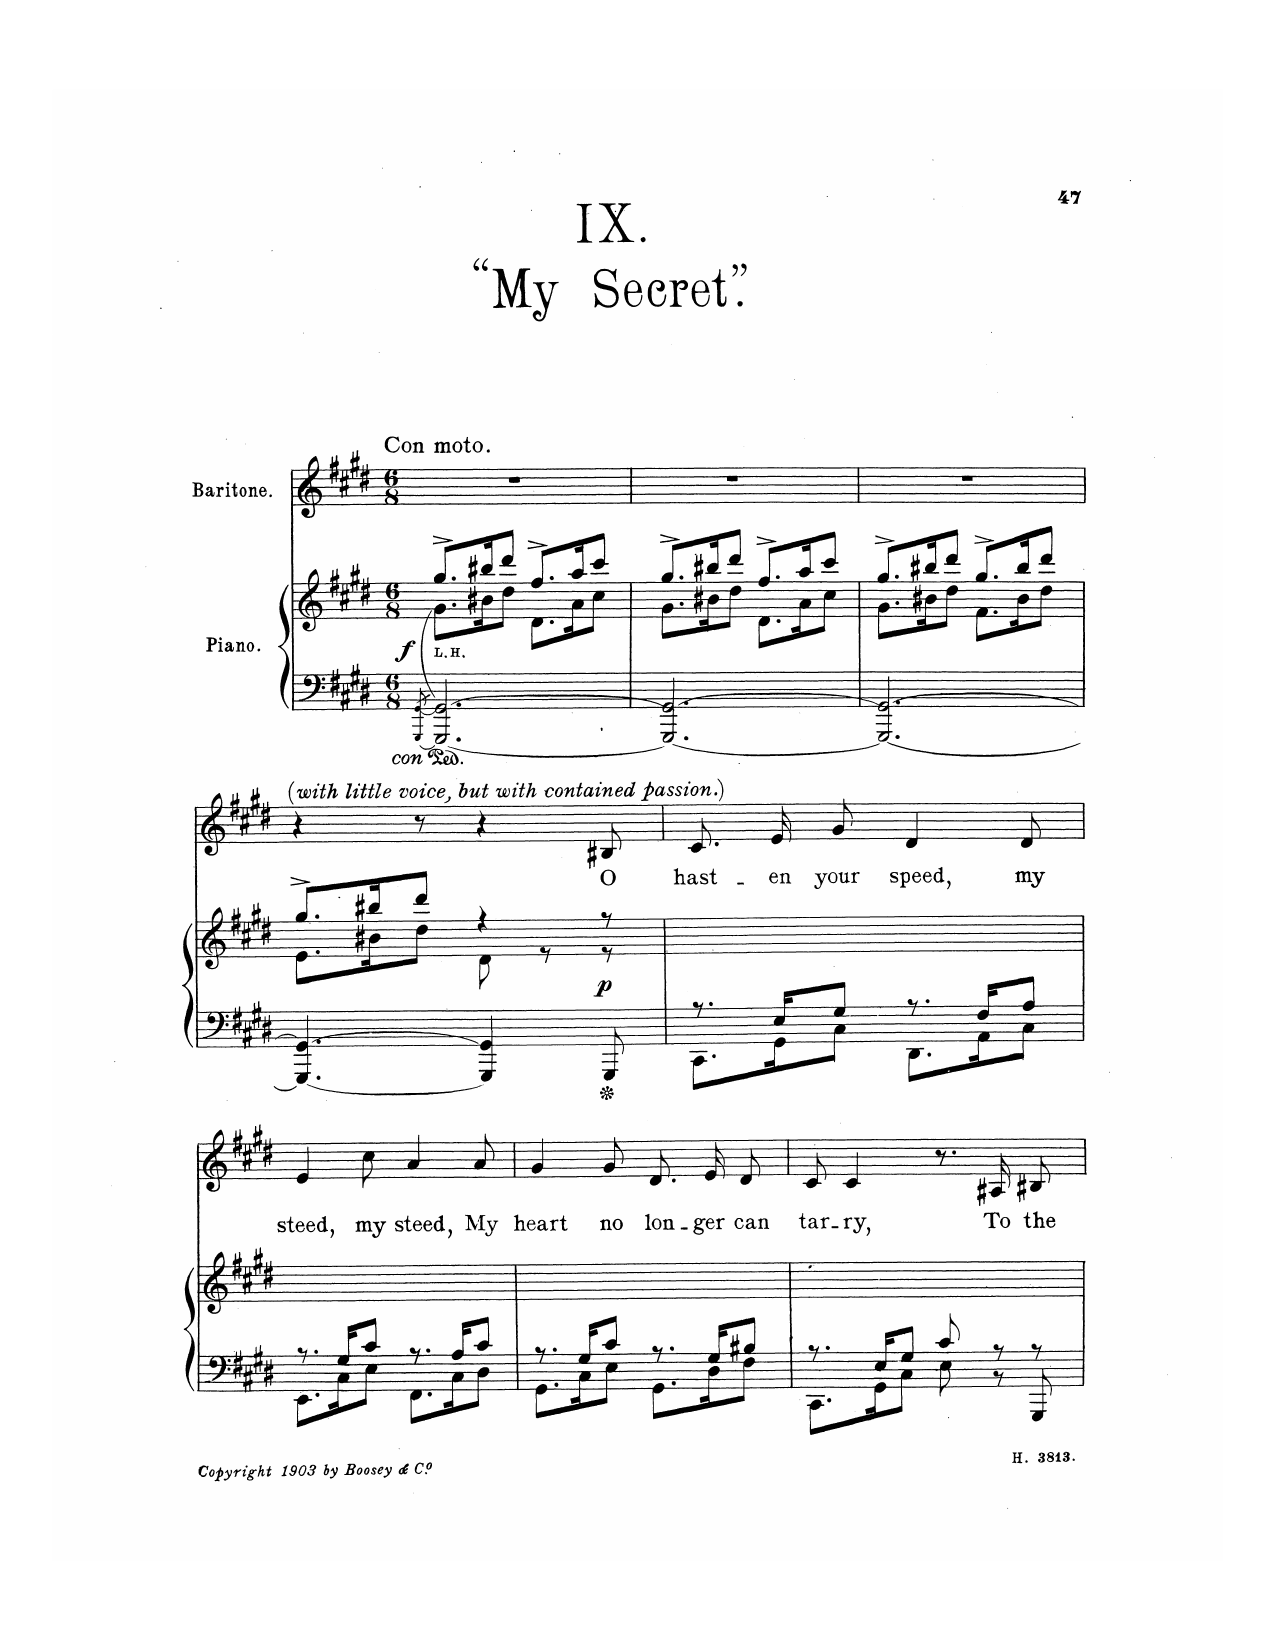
**kern	**kern	**dynam	**kern	**text
*part2	*part2	*part2	*part1	*part1
*staff3	*staff2	*staff2/3	*staff1	*staff1
*I"Piano	*	*	*I"Baritone	*
*I'Pno	*	*	*	*
*clefF4	*clefG2	*	*clefGv2	*
*k[f#c#g#d#]	*k[f#c#g#d#]	*	*k[f#c#g#d#]	*
*M6/8	*M6/8	*	*M6/8	*
=1	=1	=1	=1	=1
[<8qGGG#/ [8qGG#/	.	.	.	.
*	*^	*	*	*
*	*ped	*	*	*	*
!	!	!	!	!LO:TX:a:B:t=Con moto	!
!LO:TX:a:t=L.H.	!	!	!	!	!
!	!	!	!LO:DY:b	!	!
2.GGG#/_ 2.GG#/_	8.gg#^>/L	8.g#\L	f	2.r	.
.	16bb#X/K	16b#X\K	.	.	.
.	8ddd#/J	8dd#\J	.	.	.
.	8.ff#^>/L	8.d#\L	.	.	.
.	16aa/K	16a\K	.	.	.
.	8ccc#/J	8cc#\J	.	.	.
=2	=2	=2	=2	=2	=2
2.GGG#/_ 2.GG#/_	8.gg#^>/L	8.g#\L	.	2.r	.
.	16bb#X/K	16b#X\K	.	.	.
.	8ddd#/J	8dd#\J	.	.	.
.	8.ff#^>/L	8.d#\L	.	.	.
.	16aa/K	16a\K	.	.	.
.	8ccc#/J	8cc#\J	.	.	.
=3	=3	=3	=3	=3	=3
2.GGG#/_ 2.GG#/_	8.gg#^>/L	8.g#\L	.	2.r	.
.	16bb#X/K	16b#X\K	.	.	.
.	8ddd#/J	8dd#\J	.	.	.
.	8.gg#^>/L	8.f#\L	.	.	.
.	16bb#/K	16b#\K	.	.	.
.	8ddd#/J	8dd#\J	.	.	.
=4	=4	=4	=4	=4	=4
*^	*	*	*	*	*
!	!	!	!	!	!LO:TX:i:t=(with little voice, but with contained passion)	!
2ryy	4.GGG#/_ 4.GG#/_	8.gg#^>/L	8.g#\L	.	4r	.
.	.	16bb#X/K	16b#X\K	.	.	.
.	.	8ddd#/J	8dd#\J	.	8r	.
.	4GGG#/] 4GG#/]	4r	8d#/	.	4r	.
8r	.	.	4ryy	.	.	.
!	!	!	!	!LO:DY:a=2	!	!
8r	8GGG#/	8r	.	p	8BB#X/	O
*	*	*v	*v	*	*	*
=5	=5	=5	=5	=5	=5
*Xped	*	*	*	*	*
8.ryy	8.CC#\L	8.r	.	8.C#/L	hast-
16E/KL	16GG#\K	8.ryy	.	16E/K	-en
8G#/J	8C#\J	.	.	8G#/J	your
8.ryy	8.DD#\L	8.r	.	4D#/	speed,
16F#/KL	16AA\K	8.ryy	.	.	.
8A/J	8C#\J	.	.	8D#/	my
=6	=6	=6	=6	=6	=6
8.ryy	8.EE\L	8.r	.	4E/	steed,
16G#/KL	16C#\K	8.ryy	.	.	.
8c#/J	8E\J	.	.	8c#\	my
8.ryy	8.FF#\L	8.r	.	4A/	steed,
16A/KL	16C#\K	8.ryy	.	.	.
8c#/J	8D#\J	.	.	8A/	My
=7	=7	=7	=7	=7	=7
8.ryy	8.GG#\L	8.r	.	4G#/	heart
16G#/KL	16C#\K	8.ryy	.	.	.
8c#/J	8E\J	.	.	8G#/	no
8.ryy	8.GG#\L	8.r	.	8.D#/L	lon-
16G#/KL	16D#\K	8.ryy	.	16E/K	-ger
8B#X/J	8F#\J	.	.	8D#/J	can
=8	=8	=8	=8	=8	=8
8.ryy	8.CC#\L	8.r	.	8C#/	tar-
.	.	.	.	4C#/	-ry,
16E/KL	16GG#\K	16ryy	.	.	.
8G#/J	8C#\J	.	.	.	.
8c#/	8E\	.	.	8.r	.
4ryy	8r	8r	.	.	.
.	.	.	.	16AA#X/KL	To
.	8GGG#/	8r	.	8BB#X/J	the
*v	*v	*	*	*	*
=	=	=	=	=
*-	*-	*-	*-	*-
